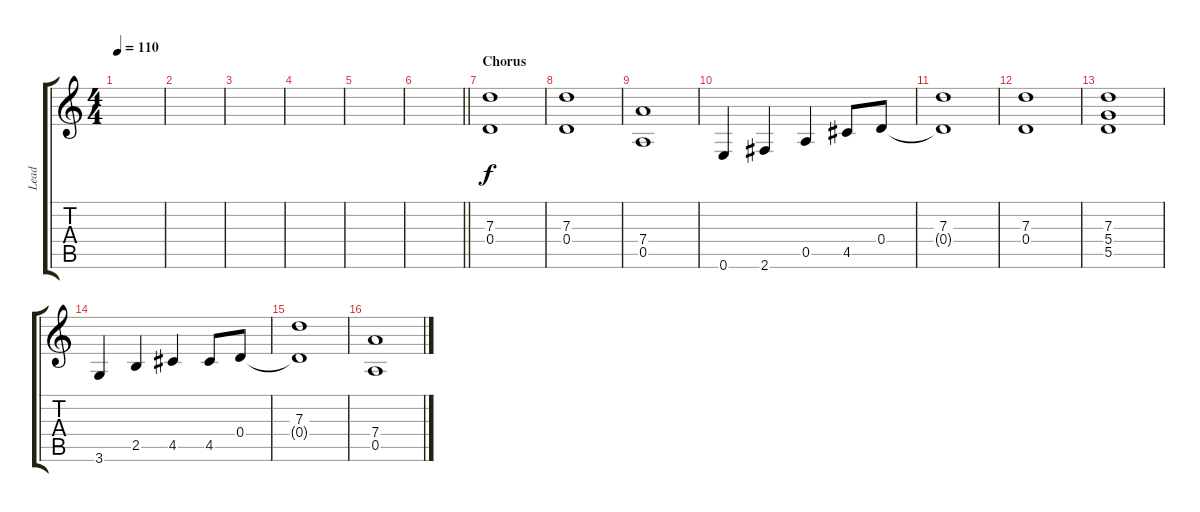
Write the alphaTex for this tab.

\track ("Lead" "Lead") {instrument distortionguitar}
\staff {score tabs}
\tuning (E4 B3 G3 D3 A2 E2) {hide}
\ts (4 4)
\tempo 110
\clef g2
\ks c
|
|
|
|
|
\barLineRight lightlight
|
\section ("" "Chorus")
(7.3 0.4).1 |
(7.3 0.4).1 |
(7.4 0.5).1 |
0.6.4 2.6.4 0.5.4 4.5.8 0.4.8 |
(7.3 0.4{t}).1 |
(7.3 0.4).1 |
(7.3 5.4 5.5).1 |
3.6.4 2.5.4 4.5.4 4.5.8 0.4.8 |
(7.3 0.4{t}).1 |
(7.4 0.5).1
